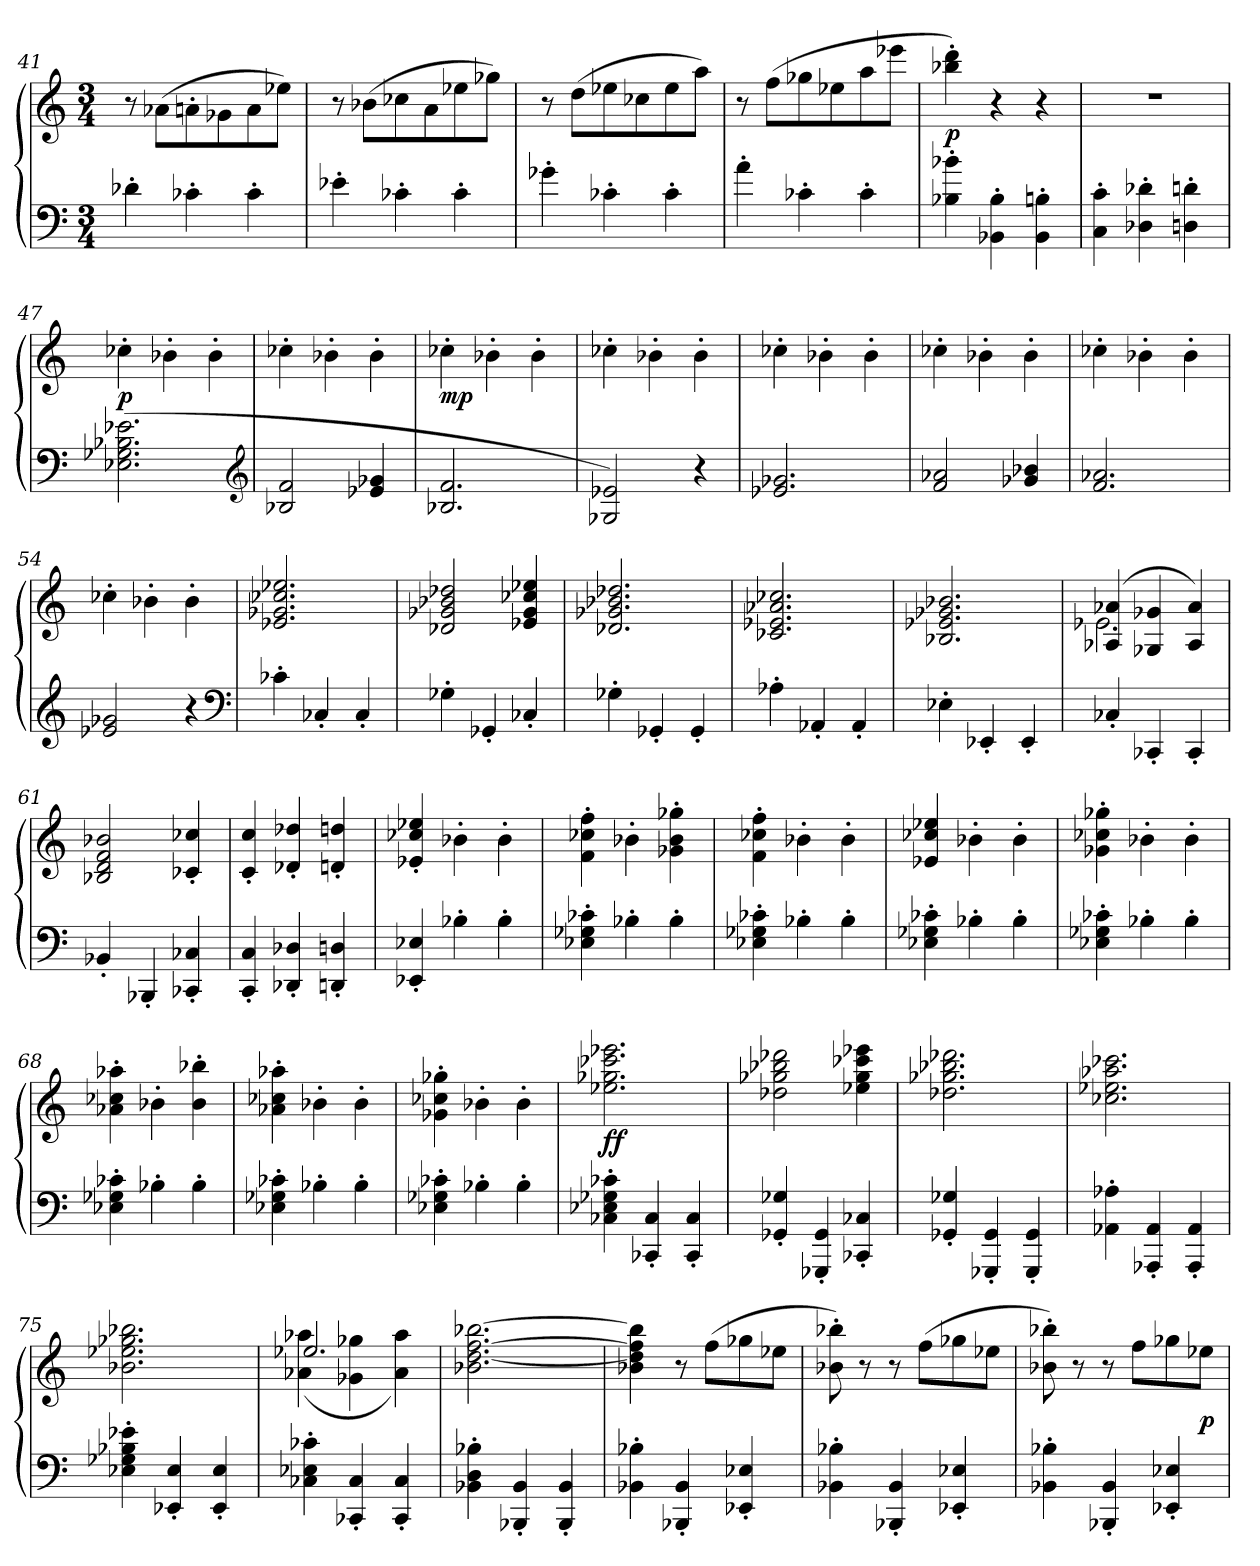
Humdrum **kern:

**kern	**kern	**dynam
*part1	*part1	*part1
*staff2	*staff1	*staff1/2
*clefF4	*clefG2	*
*k[]	*k[]	*
*M3/4	*M3/4	*
=41	=41	=41
4d-X'\	8r	.
.	(8a-X\L	.
4c-X'\	8an'\	.
.	8g-X\	.
4c-'\	8a\	.
.	8ee-X\J)	.
=42	=42	=42
4e-X'\	8r	.
.	(8b-X\L	.
4c-X'\	8cc-X\	.
.	8a\	.
4c-'\	8ee-X\	.
.	8gg-X\J)	.
=43	=43	=43
4g-X'\	8r	.
.	(8dd\L	.
4c-X'\	8ee-X\	.
.	8cc-X\	.
4c-'\	8ee-\	.
.	8aa\J)	.
=44	=44	=44
4a'\	8r	.
.	(8ff\L	.
4c-X'\	8gg-X\	.
.	8ee-X\	.
4c-'\	8aa\	.
.	8eee-X\J	.
=45	=45	=45
4B-X'\ 4b-X'\	4bb-X'\ 4ddd'\)	p
4BB-X'\ 4B-'\	4r	.
4BB-'\ 4Bn'\	4r	.
=46	=46	=46
4C'\ 4c'\	2.r	.
4D-X'\ 4d-X'\	.	.
4Dn'\ 4dn'\	.	.
=47	=47	=47
(2.E-X\ 2.G-X\ 2.B-X\ 2.e-X\	4cc-X'\	p
.	4b-X'\	.
.	4b-'\	.
*clefG2	*	*
=48	=48	=48
2B-X/ 2f/	4cc-X'\	.
.	4b-X'\	.
4e-X/ 4g-X/	4b-'\	.
=49	=49	=49
2.B-X/ 2.f/	4cc-X'\	mp
.	4b-X'\	.
.	4b-'\	.
=50	=50	=50
2G-X/ 2e-X/)	4cc-X'\	.
.	4b-X'\	.
4r	4b-'\	.
=51	=51	=51
2.e-X/ 2.g-X/	4cc-X'\	.
.	4b-X'\	.
.	4b-'\	.
=52	=52	=52
2f/ 2a-X/	4cc-X'\	.
.	4b-X'\	.
4g-X/ 4b-X/	4b-'\	.
=53	=53	=53
2.f/ 2.a-X/	4cc-X'\	.
.	4b-X'\	.
.	4b-'\	.
=54	=54	=54
2e-X/ 2g-X/	4cc-X'\	.
.	4b-X'\	.
4r	4b-'\	.
*clefF4	*	*
=55	=55	=55
4c-X'\	2.e-X/ 2.g-X/ 2.cc-X/ 2.ee-X/	.
4C-X'/	.	.
4C-'/	.	.
=56	=56	=56
4G-X'\	2d-X/ 2g-X/ 2b-X/ 2dd-X/	.
4GG-X'/	.	.
4C-X'/	4e-X/ 4g-/ 4cc-X/ 4ee-X/	.
=57	=57	=57
4G-X'\	2.d-X/ 2.g-X/ 2.b-X/ 2.dd-X/	.
4GG-X'/	.	.
4GG-'/	.	.
=58	=58	=58
4A-X'\	2.c-X/ 2.e-X/ 2.a-X/ 2.cc-X/	.
4AA-X'/	.	.
4AA-'/	.	.
=59	=59	=59
4E-X'\	2.B-X/ 2.e-X/ 2.g-X/ 2.b-X/	.
4EE-X'/	.	.
4EE-'/	.	.
=60	=60	=60
*	*^	*
4C-X'/	(4A-X/ 4a-X/	2.e-X\	.
4CC-X'/	4G-X/ 4g-X/	.	.
4CC-'/	4A-/ 4a-/)	.	.
*	*v	*v	*
=61	=61	=61
4BB-X'/	2B-X/ 2d/ 2f/ 2b-X/	.
4BBB-X'/	.	.
4CC-X'/ 4C-X'/	4c-X'/ 4cc-X'/	.
=62	=62	=62
4CC'/ 4C'/	4c'/ 4cc'/	.
4DD-X'/ 4D-X'/	4d-X'/ 4dd-X'/	.
4DDn'/ 4Dn'/	4dn'/ 4ddn'/	.
=63	=63	=63
4EE-X'/ 4E-X'/	4e-X'/ 4cc-X'/ 4ee-X'/	.
4B-X'\	4b-X'\	.
4B-'\	4b-'\	.
=64	=64	=64
4E-X'\ 4G-X'\ 4c-X'\	4f'\ 4cc-X'\ 4ff'\	.
4B-X'\	4b-X'\	.
4B-'\	4g-X'\ 4b-'\ 4gg-X'\	.
=65	=65	=65
4E-X'\ 4G-X'\ 4c-X'\	4f'\ 4cc-X'\ 4ff'\	.
4B-X'\	4b-X'\	.
4B-'\	4b-'\	.
=66	=66	=66
4E-X'\ 4G-X'\ 4c-X'\	4e-X/ 4cc-X/ 4ee-X/	.
4B-X'\	4b-X'\	.
4B-'\	4b-'\	.
=67	=67	=67
4E-X'\ 4G-X'\ 4c-X'\	4g-X'\ 4cc-X'\ 4gg-X'\	.
4B-X'\	4b-X'\	.
4B-'\	4b-'\	.
=68	=68	=68
4E-X'\ 4G-X'\ 4c-X'\	4a-X'\ 4cc-X'\ 4aa-X'\	.
4B-X'\	4b-X'\	.
4B-'\	4b-'\ 4bb-X'\	.
=69	=69	=69
4E-X'\ 4G-X'\ 4c-X'\	4a-X'\ 4cc-X'\ 4aa-X'\	.
4B-X'\	4b-X'\	.
4B-'\	4b-'\	.
=70	=70	=70
4E-X'\ 4G-X'\ 4c-X'\	4g-X'\ 4cc-X'\ 4gg-X'\	.
4B-X'\	4b-X'\	.
4B-'\	4b-'\	.
=71	=71	=71
4C-X'\ 4E-X'\ 4G-X'\ 4c-X'\	2.ee-X\ 2.gg-X\ 2.ccc-X\ 2.eee-X\	ff
4CC-X'/ 4C-'/	.	.
4CC-'/ 4C-'/	.	.
=72	=72	=72
4GG-X'/ 4G-X'/	2dd-X\ 2gg-X\ 2bb-X\ 2ddd-X\	.
4GGG-X'/ 4GG-'/	.	.
4CC-X'/ 4C-X'/	4ee-X\ 4gg-\ 4ccc-X\ 4eee-X\	.
=73	=73	=73
4GG-X'/ 4G-X'/	2.dd-X\ 2.gg-X\ 2.bb-X\ 2.ddd-X\	.
4GGG-X'/ 4GG-'/	.	.
4GGG-'/ 4GG-'/	.	.
=74	=74	=74
4AA-X'\ 4A-X'\	2.cc-X\ 2.ee-X\ 2.aa-X\ 2.ccc-X\	.
4AAA-X'/ 4AA-'/	.	.
4AAA-'/ 4AA-'/	.	.
=75	=75	=75
4E-X'\ 4G-X'\ 4B-X'\ 4e-X'\	2.b-X\ 2.ee-X\ 2.gg-X\ 2.bb-X\	.
4EE-X'/ 4E-'/	.	.
4EE-'/ 4E-'/	.	.
=76	=76	=76
*	*^	*
4C-X'\ 4E-X'\ 4c-X'\	2.ee-X/	(4a-X\ 4aa-X\	.
4CC-X'/ 4C-'/	.	4g-X\ 4gg-X\	.
4CC-'/ 4C-'/	.	4a-\ 4aa-\)	.
*	*v	*v	*
=77	=77	=77
4BB-X'\ 4D'\ 4B-X'\	2.b-X\ [2.dd\ [2.ff\ [2.bb-X\	.
4BBB-X'/ 4BB-'/	.	.
4BBB-'/ 4BB-'/	.	.
=78	=78	=78
4BB-X'\ 4B-X'\	4b-X\ 4dd]\ 4ff]\ 4bb-]\	.
4BBB-X'/ 4BB-'/	8r	.
.	(8ff\L	.
4EE-X'/ 4E-X'/	8gg-X\	.
.	8ee-X\J	.
=79	=79	=79
4BB-X'\ 4B-X'\	8b-X'\ 8bb-X'\)	.
.	8r	.
4BBB-X'/ 4BB-'/	8r	.
.	(8ff\L	.
4EE-X'/ 4E-X'/	8gg-X\	.
.	8ee-X\J	.
=80	=80	=80
4BB-X'\ 4B-X'\	8b-X'\ 8bb-X'\)	.
.	8r	.
4BBB-X'/ 4BB-'/	8r	.
.	8ff\L	.
4EE-X'/ 4E-X'/	8gg-X\	.
.	8ee-X\J	p
=	=	=
*-	*-	*-
